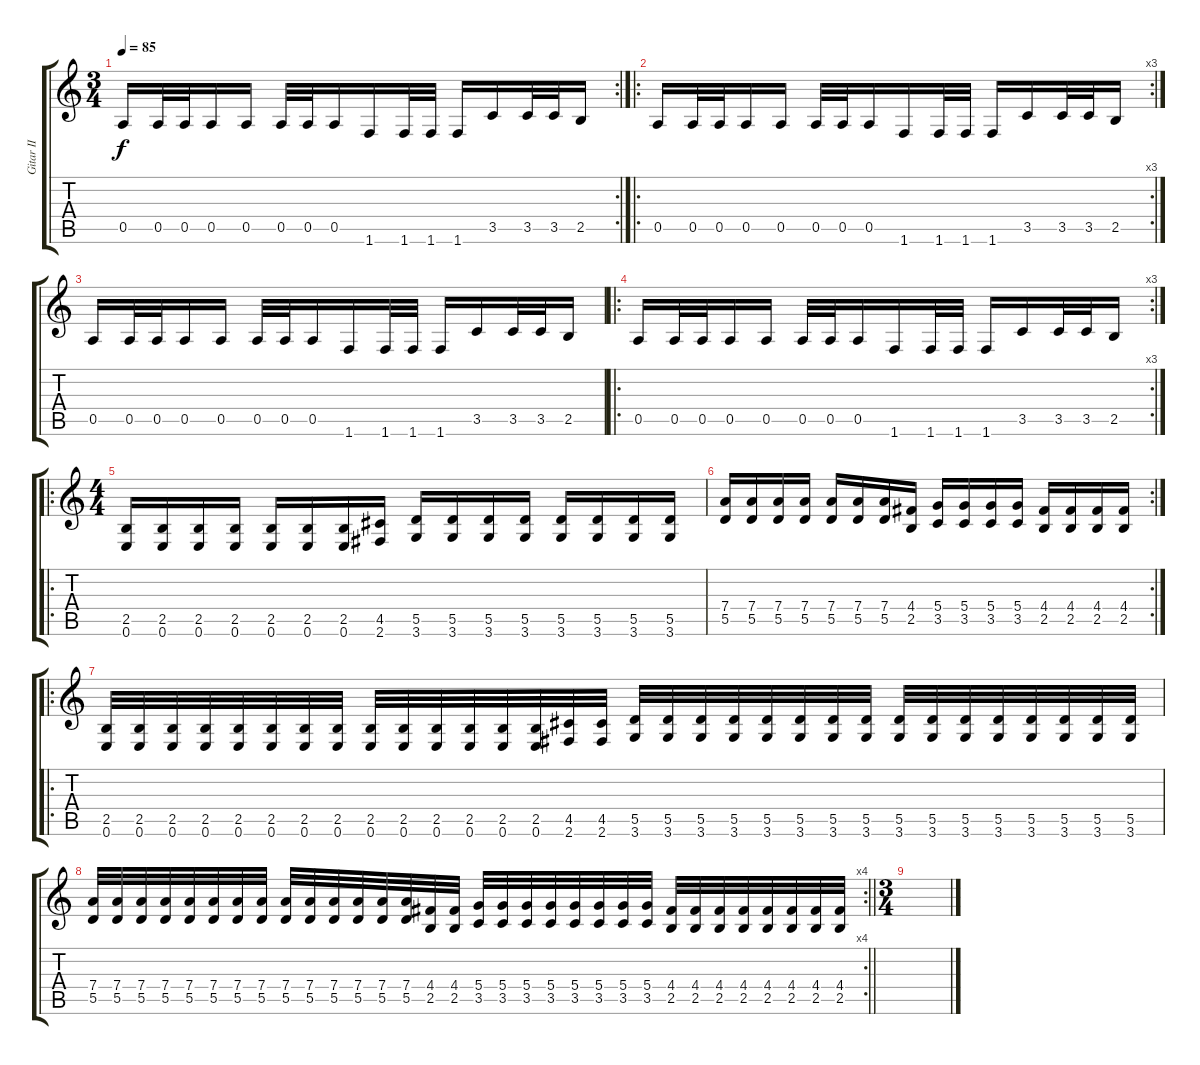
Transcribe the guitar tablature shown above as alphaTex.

\track ("Gitar II" "Gitar II") {instrument distortionguitar}
\staff {score tabs}
\tuning (E4 B3 G3 D3 A2 E2) {hide}
\rc 2
\ts (3 4)
\tempo 85
\clef g2
\ks c
0.5.16{dy f} 0.5.32 0.5.32 0.5.16 0.5.16 0.5.32 0.5.32 0.5.16 1.6.16 1.6.32 1.6.32 1.6.16 3.5.16 3.5.32 3.5.32 2.5.16 |
\ro
\rc 3
0.5.16 0.5.32 0.5.32 0.5.16 0.5.16 0.5.32 0.5.32 0.5.16 1.6.16 1.6.32 1.6.32 1.6.16 3.5.16 3.5.32 3.5.32 2.5.16 |
0.5.16 0.5.32 0.5.32 0.5.16 0.5.16 0.5.32 0.5.32 0.5.16 1.6.16 1.6.32 1.6.32 1.6.16 3.5.16 3.5.32 3.5.32 2.5.16 |
\ro
\rc 3
0.5.16 0.5.32 0.5.32 0.5.16 0.5.16 0.5.32 0.5.32 0.5.16 1.6.16 1.6.32 1.6.32 1.6.16 3.5.16 3.5.32 3.5.32 2.5.16 |
\ro
\ts (4 4)
(2.5 0.6).16 (2.5 0.6).16 (2.5 0.6).16 (2.5 0.6).16 (2.5 0.6).16 (2.5 0.6).16 (2.5 0.6).16 (4.5 2.6).16 (5.5 3.6).16 (5.5 3.6).16 (5.5 3.6).16 (5.5 3.6).16 (5.5 3.6).16 (5.5 3.6).16 (5.5 3.6).16 (5.5 3.6).16 |
\rc 2
(7.4 5.5).16 (7.4 5.5).16 (7.4 5.5).16 (7.4 5.5).16 (7.4 5.5).16 (7.4 5.5).16 (7.4 5.5).16 (4.4 2.5).16 (5.4 3.5).16 (5.4 3.5).16 (5.4 3.5).16 (5.4 3.5).16 (4.4 2.5).16 (4.4 2.5).16 (4.4 2.5).16 (4.4 2.5).16 |
\ro
(2.5 0.6).32 (2.5 0.6).32 (2.5 0.6).32 (2.5 0.6).32 (2.5 0.6).32 (2.5 0.6).32 (2.5 0.6).32 (2.5 0.6).32 (2.5 0.6).32 (2.5 0.6).32 (2.5 0.6).32 (2.5 0.6).32 (2.5 0.6).32 (2.5 0.6).32 (4.5 2.6).32 (4.5 2.6).32 (5.5 3.6).32 (5.5 3.6).32 (5.5 3.6).32 (5.5 3.6).32 (5.5 3.6).32 (5.5 3.6).32 (5.5 3.6).32 (5.5 3.6).32 (5.5 3.6).32 (5.5 3.6).32 (5.5 3.6).32 (5.5 3.6).32 (5.5 3.6).32 (5.5 3.6).32 (5.5 3.6).32 (5.5 3.6).32 |
\rc 4
\barLineRight lightlight
(7.4 5.5).32 (7.4 5.5).32 (7.4 5.5).32 (7.4 5.5).32 (7.4 5.5).32 (7.4 5.5).32 (7.4 5.5).32 (7.4 5.5).32 (7.4 5.5).32 (7.4 5.5).32 (7.4 5.5).32 (7.4 5.5).32 (7.4 5.5).32 (7.4 5.5).32 (4.4 2.5).32 (4.4 2.5).32 (5.4 3.5).32 (5.4 3.5).32 (5.4 3.5).32 (5.4 3.5).32 (5.4 3.5).32 (5.4 3.5).32 (5.4 3.5).32 (5.4 3.5).32 (4.4 2.5).32 (4.4 2.5).32 (4.4 2.5).32 (4.4 2.5).32 (4.4 2.5).32 (4.4 2.5).32 (4.4 2.5).32 (4.4 2.5).32 |
\ts (3 4)
